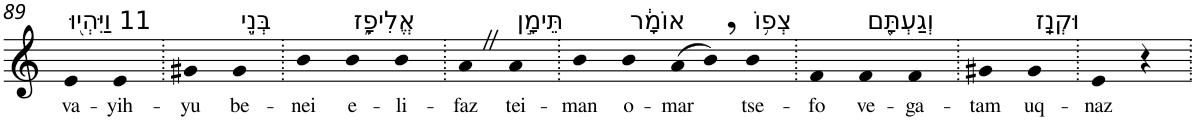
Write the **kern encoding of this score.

**kern	**text
*part1	*part1
*staff1	*staff1
*I"Piano	*
*I'Pno	*
!!LO:PB:g=z
*clefG2	*
*k[]	*
=89	=89
!LO:TX:a:t=11 וַיִּהְי֖וּ	!
!	!LO:LY:b
4e	va-
!	!LO:LY:b
4e	-yih-
=90.	=90.
!	!LO:LY:b
4g#X	-yu
!LO:TX:a:t=בְּנֵ֣י	!
!	!LO:LY:b
4g#	be-
=91.	=91.
!	!LO:LY:b
4b	-nei
!LO:TX:a:t=אֱלִיפָ֑ז	!
!	!LO:LY:b
4b	e-
!	!LO:LY:b
4b	-li-
=92.	=92.
!	!LO:LY:b
4aZ	-faz
!LO:TX:a:t=תֵּימָ֣ן	!
!	!LO:LY:b
4a	tei-
=93.	=93.
!	!LO:LY:b
4b	-man
!LO:TX:a:t=אוֹמָ֔ר	!
!	!LO:LY:b
4b	o-
!	!LO:LY:b
(>8a	-mar
8b,)	.
!LO:TX:a:t=צְפ֥וֹ	!
!	!LO:LY:b
4b	tse-
=94.	=94.
!	!LO:LY:b
4f	-fo
!LO:TX:a:t=וְגַעְתָּ֖ם	!
!	!LO:LY:b
4f	ve-
!	!LO:LY:b
4f	-ga-
=95.	=95.
!	!LO:LY:b
4g#X	-tam
!LO:TX:a:t=וּקְנַֽז	!
!	!LO:LY:b
4g#	uq-
=96.	=96.
!	!LO:LY:b
4e	-naz
4r	.
=.	=.
*-	*-
